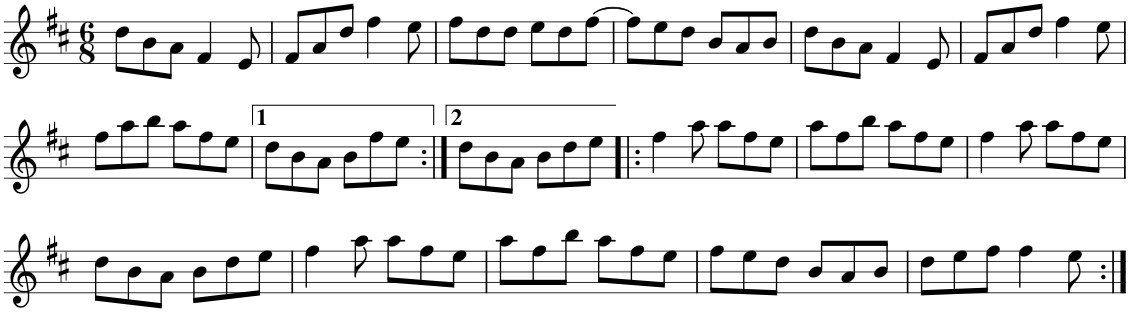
**kern
*part1
*staff1
*I"Piano
*I'Pno
*clefG2
*k[f#c#]
*D:
*M6/8
=1
8dd\L
8b\
8a\J
4f#/
8e/
=2
8f#/L
8a/
8dd/J
4ff#\
8ee\
=3
8ff#\L
8dd\
8dd\J
8ee\L
8dd\
[8ff#\J
=4
8ff#\L]
8ee\
8dd\J
8b/L
8a/
8b/J
=5
8dd\L
8b\
8a\J
4f#/
8e/
=6
8f#/L
8a/
8dd/J
4ff#\
8ee\
!!LO:LB:g=z
=7
8ff#\L
8aa\
8bb\J
8aa\L
8ff#\
8ee\J
=8
8dd\L
8b\
8a\J
8b\L
8ff#\
8ee\J
=9:|!
8dd\L
8b\
8a\J
8b\L
8dd\
8ee\J
=10!|:
4ff#\
8aa\
8aa\L
8ff#\
8ee\J
=11
8aa\L
8ff#\
8bb\J
8aa\L
8ff#\
8ee\J
=12
4ff#\
8aa\
8aa\L
8ff#\
8ee\J
!!LO:LB:g=z
=13
8dd\L
8b\
8a\J
8b\L
8dd\
8ee\J
=14
4ff#\
8aa\
8aa\L
8ff#\
8ee\J
=15
8aa\L
8ff#\
8bb\J
8aa\L
8ff#\
8ee\J
=16
8ff#\L
8ee\
8dd\J
8b/L
8a/
8b/J
=17
8dd\L
8ee\
8ff#\J
4ff#\
8ee\
=:|!
*-
